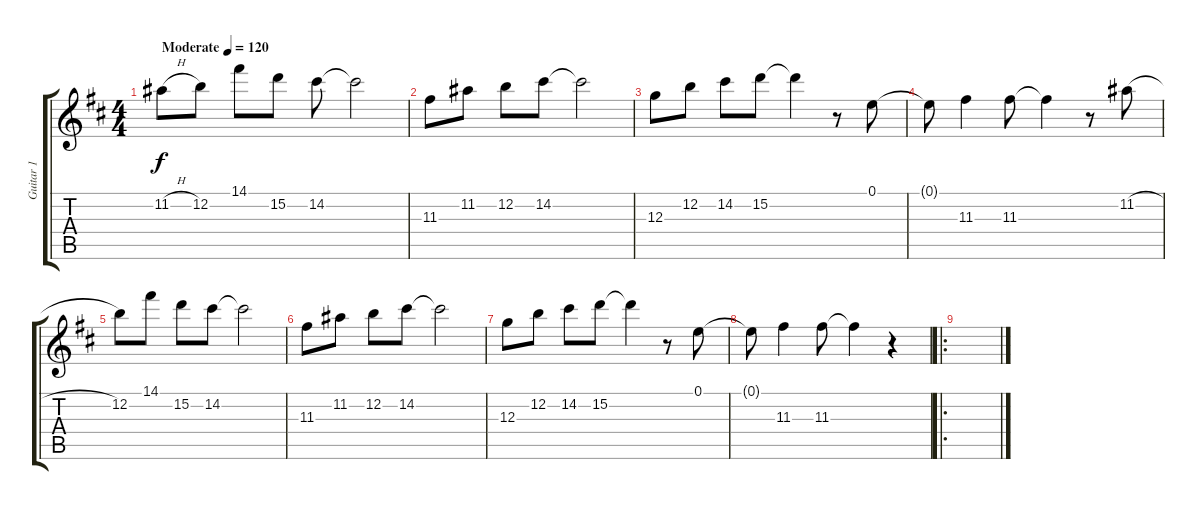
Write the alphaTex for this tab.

\track ("Guitar 1" "Guitar 1") {instrument overdrivenguitar}
\staff {score tabs}
\tuning (E4 B3 G3 D3 A2 E2) {hide}
\ts (4 4)
\tempo (120 "Moderate")
\clef g2
\ks d
11.2{h}.8{dy f instrument overdrivenguitar} 12.2.8 14.1.8 15.2.8 14.2.8 14.2{t}.2 |
11.3.8 11.2.8 12.2.8 14.2.8 14.2{t}.2 |
12.3.8 12.2.8 14.2.8 15.2.8 15.2{t}.4 r.8 0.1.8 |
0.1{t}.8 11.3.4 11.3.8 11.3{t}.4 r.8 11.2{h}.8 |
12.2.8 14.1.8 15.2.8 14.2.8 14.2{t}.2 |
11.3.8 11.2.8 12.2.8 14.2.8 14.2{t}.2 |
12.3.8 12.2.8 14.2.8 15.2.8 15.2{t}.4 r.8 0.1.8 |
0.1{t}.8 11.3.4 11.3.8 11.3{t}.4 r.4 |
\ro
